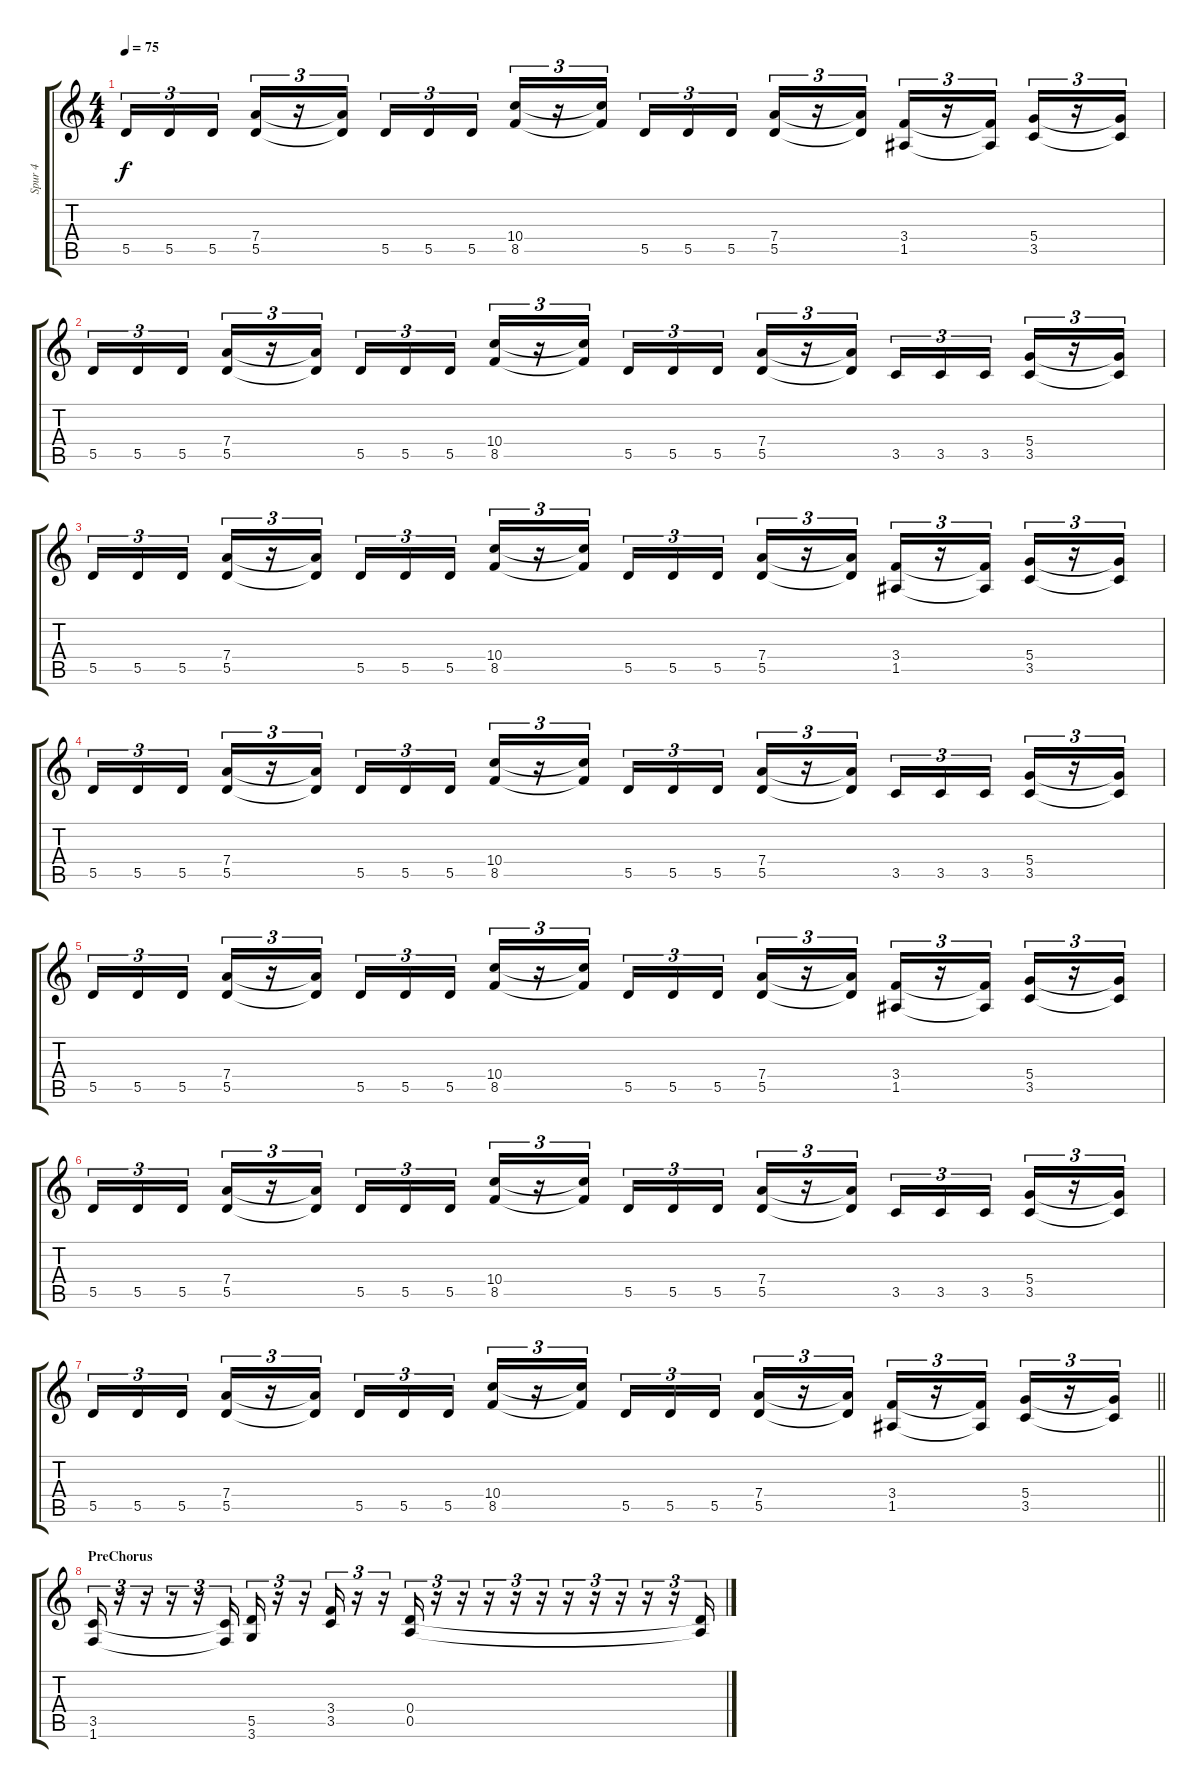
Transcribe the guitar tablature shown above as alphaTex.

\track ("Spur 4" "Spur 4") {instrument distortionguitar}
\staff {score tabs}
\tuning (E4 B3 G3 D3 A2 E2) {hide}
\ts (4 4)
\tempo 75
\clef g2
\ks c
5.5.16{tu (3 2) dy f} 5.5.16{tu (3 2)} 5.5.16{tu (3 2)} (7.4 5.5).16{tu (3 2)} r.16{tu (3 2)} (7.4{t} 5.5{t}).16{tu (3 2)} 5.5.16{tu (3 2)} 5.5.16{tu (3 2)} 5.5.16{tu (3 2)} (10.4 8.5).16{tu (3 2)} r.16{tu (3 2)} (10.4{t} 8.5{t}).16{tu (3 2)} 5.5.16{tu (3 2)} 5.5.16{tu (3 2)} 5.5.16{tu (3 2)} (7.4 5.5).16{tu (3 2)} r.16{tu (3 2)} (7.4{t} 5.5{t}).16{tu (3 2)} (3.4 1.5).16{tu (3 2)} r.16{tu (3 2)} (3.4{t} 1.5{t}).16{tu (3 2)} (5.4 3.5).16{tu (3 2)} r.16{tu (3 2)} (5.4{t} 3.5{t}).16{tu (3 2)} |
5.5.16{tu (3 2)} 5.5.16{tu (3 2)} 5.5.16{tu (3 2)} (7.4 5.5).16{tu (3 2)} r.16{tu (3 2)} (7.4{t} 5.5{t}).16{tu (3 2)} 5.5.16{tu (3 2)} 5.5.16{tu (3 2)} 5.5.16{tu (3 2)} (10.4 8.5).16{tu (3 2)} r.16{tu (3 2)} (10.4{t} 8.5{t}).16{tu (3 2)} 5.5.16{tu (3 2)} 5.5.16{tu (3 2)} 5.5.16{tu (3 2)} (7.4 5.5).16{tu (3 2)} r.16{tu (3 2)} (7.4{t} 5.5{t}).16{tu (3 2)} 3.5.16{tu (3 2)} 3.5.16{tu (3 2)} 3.5.16{tu (3 2)} (5.4 3.5).16{tu (3 2)} r.16{tu (3 2)} (5.4{t} 3.5{t}).16{tu (3 2)} |
5.5.16{tu (3 2)} 5.5.16{tu (3 2)} 5.5.16{tu (3 2)} (7.4 5.5).16{tu (3 2)} r.16{tu (3 2)} (7.4{t} 5.5{t}).16{tu (3 2)} 5.5.16{tu (3 2)} 5.5.16{tu (3 2)} 5.5.16{tu (3 2)} (10.4 8.5).16{tu (3 2)} r.16{tu (3 2)} (10.4{t} 8.5{t}).16{tu (3 2)} 5.5.16{tu (3 2)} 5.5.16{tu (3 2)} 5.5.16{tu (3 2)} (7.4 5.5).16{tu (3 2)} r.16{tu (3 2)} (7.4{t} 5.5{t}).16{tu (3 2)} (3.4 1.5).16{tu (3 2)} r.16{tu (3 2)} (3.4{t} 1.5{t}).16{tu (3 2)} (5.4 3.5).16{tu (3 2)} r.16{tu (3 2)} (5.4{t} 3.5{t}).16{tu (3 2)} |
5.5.16{tu (3 2)} 5.5.16{tu (3 2)} 5.5.16{tu (3 2)} (7.4 5.5).16{tu (3 2)} r.16{tu (3 2)} (7.4{t} 5.5{t}).16{tu (3 2)} 5.5.16{tu (3 2)} 5.5.16{tu (3 2)} 5.5.16{tu (3 2)} (10.4 8.5).16{tu (3 2)} r.16{tu (3 2)} (10.4{t} 8.5{t}).16{tu (3 2)} 5.5.16{tu (3 2)} 5.5.16{tu (3 2)} 5.5.16{tu (3 2)} (7.4 5.5).16{tu (3 2)} r.16{tu (3 2)} (7.4{t} 5.5{t}).16{tu (3 2)} 3.5.16{tu (3 2)} 3.5.16{tu (3 2)} 3.5.16{tu (3 2)} (5.4 3.5).16{tu (3 2)} r.16{tu (3 2)} (5.4{t} 3.5{t}).16{tu (3 2)} |
5.5.16{tu (3 2)} 5.5.16{tu (3 2)} 5.5.16{tu (3 2)} (7.4 5.5).16{tu (3 2)} r.16{tu (3 2)} (7.4{t} 5.5{t}).16{tu (3 2)} 5.5.16{tu (3 2)} 5.5.16{tu (3 2)} 5.5.16{tu (3 2)} (10.4 8.5).16{tu (3 2)} r.16{tu (3 2)} (10.4{t} 8.5{t}).16{tu (3 2)} 5.5.16{tu (3 2)} 5.5.16{tu (3 2)} 5.5.16{tu (3 2)} (7.4 5.5).16{tu (3 2)} r.16{tu (3 2)} (7.4{t} 5.5{t}).16{tu (3 2)} (3.4 1.5).16{tu (3 2)} r.16{tu (3 2)} (3.4{t} 1.5{t}).16{tu (3 2)} (5.4 3.5).16{tu (3 2)} r.16{tu (3 2)} (5.4{t} 3.5{t}).16{tu (3 2)} |
5.5.16{tu (3 2)} 5.5.16{tu (3 2)} 5.5.16{tu (3 2)} (7.4 5.5).16{tu (3 2)} r.16{tu (3 2)} (7.4{t} 5.5{t}).16{tu (3 2)} 5.5.16{tu (3 2)} 5.5.16{tu (3 2)} 5.5.16{tu (3 2)} (10.4 8.5).16{tu (3 2)} r.16{tu (3 2)} (10.4{t} 8.5{t}).16{tu (3 2)} 5.5.16{tu (3 2)} 5.5.16{tu (3 2)} 5.5.16{tu (3 2)} (7.4 5.5).16{tu (3 2)} r.16{tu (3 2)} (7.4{t} 5.5{t}).16{tu (3 2)} 3.5.16{tu (3 2)} 3.5.16{tu (3 2)} 3.5.16{tu (3 2)} (5.4 3.5).16{tu (3 2)} r.16{tu (3 2)} (5.4{t} 3.5{t}).16{tu (3 2)} |
\barLineRight lightlight
5.5.16{tu (3 2)} 5.5.16{tu (3 2)} 5.5.16{tu (3 2)} (7.4 5.5).16{tu (3 2)} r.16{tu (3 2)} (7.4{t} 5.5{t}).16{tu (3 2)} 5.5.16{tu (3 2)} 5.5.16{tu (3 2)} 5.5.16{tu (3 2)} (10.4 8.5).16{tu (3 2)} r.16{tu (3 2)} (10.4{t} 8.5{t}).16{tu (3 2)} 5.5.16{tu (3 2)} 5.5.16{tu (3 2)} 5.5.16{tu (3 2)} (7.4 5.5).16{tu (3 2)} r.16{tu (3 2)} (7.4{t} 5.5{t}).16{tu (3 2)} (3.4 1.5).16{tu (3 2)} r.16{tu (3 2)} (3.4{t} 1.5{t}).16{tu (3 2)} (5.4 3.5).16{tu (3 2)} r.16{tu (3 2)} (5.4{t} 3.5{t}).16{tu (3 2)} |
\section ("" "PreChorus")
(3.5 1.6).16{tu (3 2)} r.16{tu (3 2)} r.16{tu (3 2)} r.16{tu (3 2)} r.16{tu (3 2)} (3.5{t} 1.6{t}).16{tu (3 2)} (5.5 3.6).16{tu (3 2)} r.16{tu (3 2)} r.16{tu (3 2)} (3.4 3.5).16{tu (3 2)} r.16{tu (3 2)} r.16{tu (3 2)} (0.4 0.5).16{tu (3 2)} r.16{tu (3 2)} r.16{tu (3 2)} r.16{tu (3 2)} r.16{tu (3 2)} r.16{tu (3 2)} r.16{tu (3 2)} r.16{tu (3 2)} r.16{tu (3 2)} r.16{tu (3 2)} r.16{tu (3 2)} (0.4{t} 0.5{t}).16{tu (3 2)}
